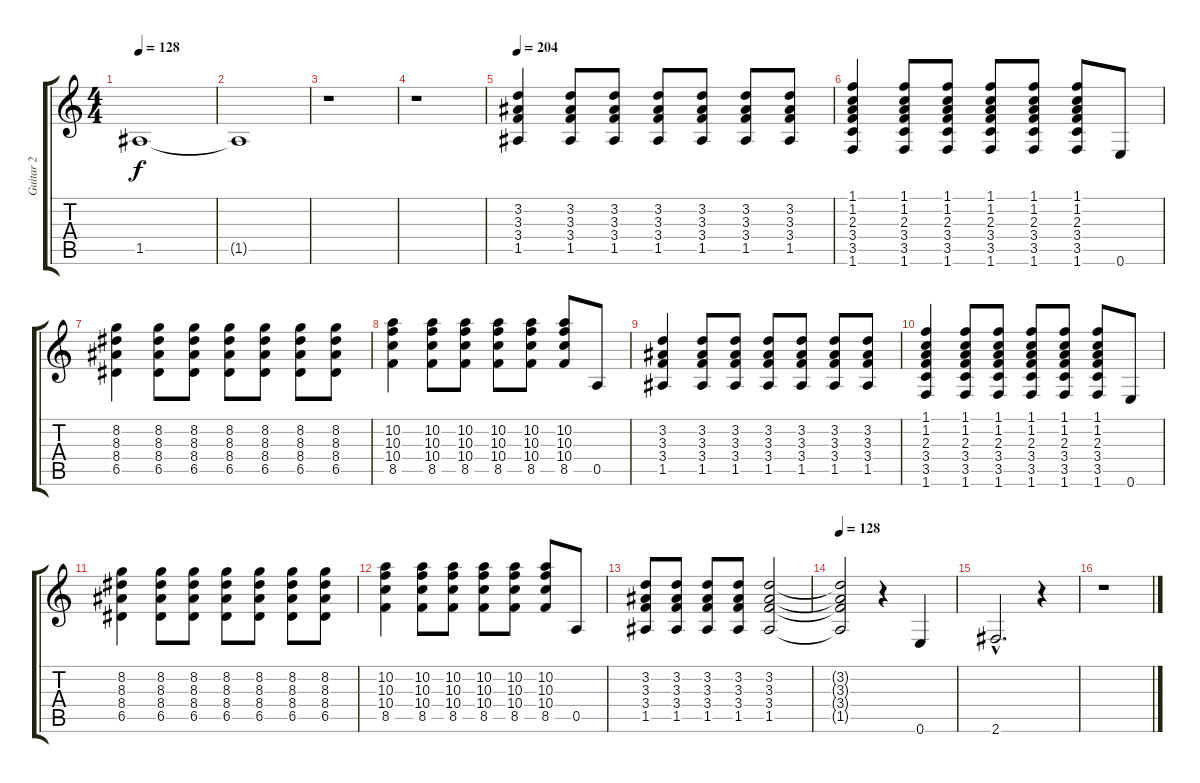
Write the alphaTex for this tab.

\track ("Guitar 2" "Guitar 2") {instrument distortionguitar}
\staff {score tabs}
\tuning (E4 B3 G3 D3 A2 E2) {hide}
\ts (4 4)
\tempo 128
\clef g2
\ks c
1.5.1{dy f} |
1.5{t}.1 |
r.1 |
r.1{instrument distortionguitar} |
\tempo 204
(3.2 3.3 3.4 1.5).4 (3.2 3.3 3.4 1.5).8 (3.2 3.3 3.4 1.5).8 (3.2 3.3 3.4 1.5).8 (3.2 3.3 3.4 1.5).8 (3.2 3.3 3.4 1.5).8 (3.2 3.3 3.4 1.5).8 |
(1.1 1.2 2.3 3.4 3.5 1.6).4 (1.1 1.2 2.3 3.4 3.5 1.6).8 (1.1 1.2 2.3 3.4 3.5 1.6).8 (1.1 1.2 2.3 3.4 3.5 1.6).8 (1.1 1.2 2.3 3.4 3.5 1.6).8 (1.1 1.2 2.3 3.4 3.5 1.6).8 0.6.8 |
(8.2 8.3 8.4 6.5).4 (8.2 8.3 8.4 6.5).8 (8.2 8.3 8.4 6.5).8 (8.2 8.3 8.4 6.5).8 (8.2 8.3 8.4 6.5).8 (8.2 8.3 8.4 6.5).8 (8.2 8.3 8.4 6.5).8 |
(10.2 10.3 10.4 8.5).4 (10.2 10.3 10.4 8.5).8 (10.2 10.3 10.4 8.5).8 (10.2 10.3 10.4 8.5).8 (10.2 10.3 10.4 8.5).8 (10.2 10.3 10.4 8.5).8 0.5.8 |
(3.2 3.3 3.4 1.5).4 (3.2 3.3 3.4 1.5).8 (3.2 3.3 3.4 1.5).8 (3.2 3.3 3.4 1.5).8 (3.2 3.3 3.4 1.5).8 (3.2 3.3 3.4 1.5).8 (3.2 3.3 3.4 1.5).8 |
(1.1 1.2 2.3 3.4 3.5 1.6).4 (1.1 1.2 2.3 3.4 3.5 1.6).8 (1.1 1.2 2.3 3.4 3.5 1.6).8 (1.1 1.2 2.3 3.4 3.5 1.6).8 (1.1 1.2 2.3 3.4 3.5 1.6).8 (1.1 1.2 2.3 3.4 3.5 1.6).8 0.6.8 |
(8.2 8.3 8.4 6.5).4 (8.2 8.3 8.4 6.5).8 (8.2 8.3 8.4 6.5).8 (8.2 8.3 8.4 6.5).8 (8.2 8.3 8.4 6.5).8 (8.2 8.3 8.4 6.5).8 (8.2 8.3 8.4 6.5).8 |
(10.2 10.3 10.4 8.5).4 (10.2 10.3 10.4 8.5).8 (10.2 10.3 10.4 8.5).8 (10.2 10.3 10.4 8.5).8 (10.2 10.3 10.4 8.5).8 (10.2 10.3 10.4 8.5).8 0.5.8 |
(3.2 3.3 3.4 1.5).8 (3.2 3.3 3.4 1.5).8 (3.2 3.3 3.4 1.5).8 (3.2 3.3 3.4 1.5).8 (3.2 3.3 3.4 1.5).2 |
\tempo 128
(3.2{t} 3.3{t} 3.4{t} 1.5{t}).2 r.4 0.6.4 |
2.6{hac}.2{d} r.4 |
r.1
